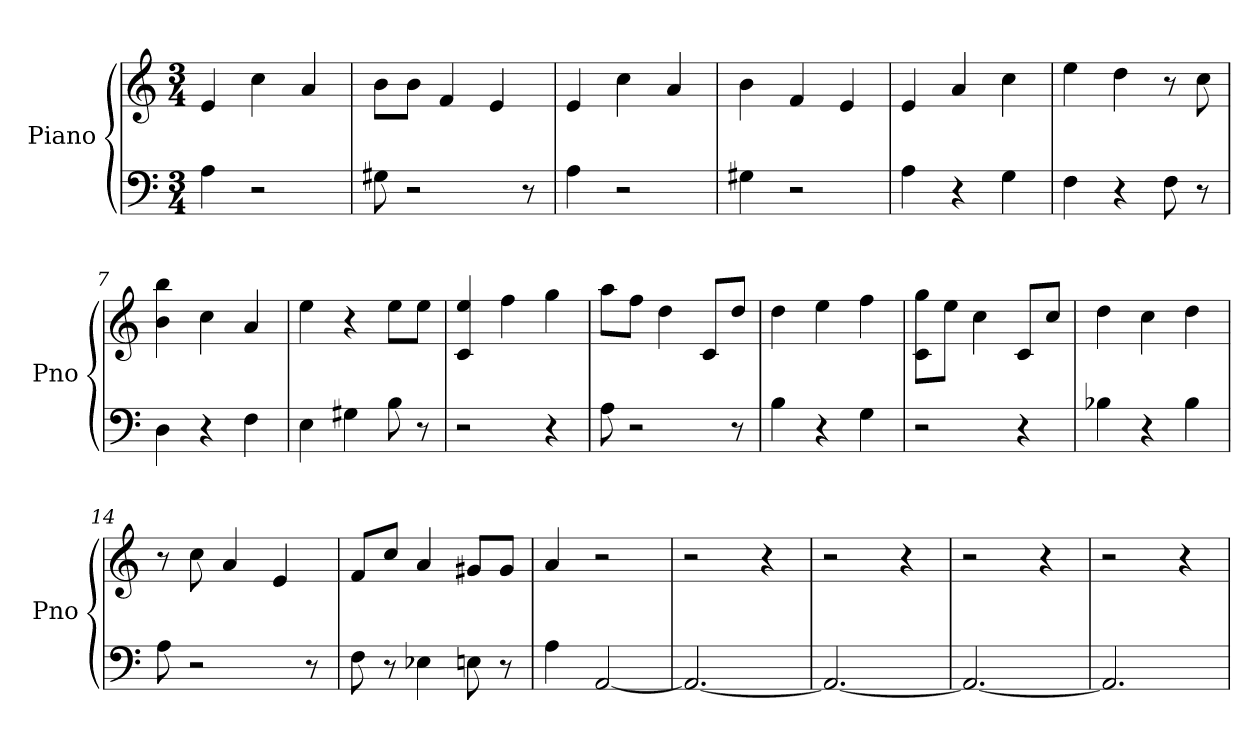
**kern	**kern
*part1	*part1
*staff2	*staff1
*I"Piano	*
*I'Pno	*
*clefF4	*clefG2
*k[]	*k[]
*C:	*C:
*M3/4	*M3/4
*MM97	*MM97
=1	=1
4A	4e
2r	4cc
.	4a
=2	=2
8G#	8b\L
2r	8b\J
.	4f
.	4e
8r	.
=3	=3
4A	4e
2r	4cc
.	4a
=4	=4
4G#	4b
2r	4f
.	4e
=5	=5
4A	4e
4r	4a
4G	4cc
=6	=6
4F	4ee
4r	4dd
8F	8r
8r	8cc
=7	=7
4D	4b 4bb
4r	4cc
4F	4a
=8	=8
4E	4ee
4G#	4r
8B	8ee\L
8r	8ee\J
=9	=9
2r	4ee 4c
.	4ff
4r	4gg
=10	=10
8A	8aa\L
2r	8ff\J
.	4dd
.	8c/L
8r	8dd/J
=11	=11
4B	4dd
4r	4ee
4G	4ff
=12	=12
2r	8gg\ 8c\L
.	8ee\J
.	4cc
4r	8c/L
.	8cc/J
=13	=13
4B-	4dd
4r	4cc
4B-	4dd
=14	=14
8A	8r
2r	8cc
.	4a
.	4e
8r	.
=15	=15
8F	8f/L
8r	8cc/J
4E-	4a
8E	8g#/L
8r	8g#/J
=16	=16
4A	4a
[2AA	2r
=17	=17
2.AA_	2r
.	4r
=18	=18
2.AA_	2r
.	4r
=19	=19
2.AA_	2r
.	4r
=20	=20
2.AA]	2r
.	4r
=	=
*-	*-
